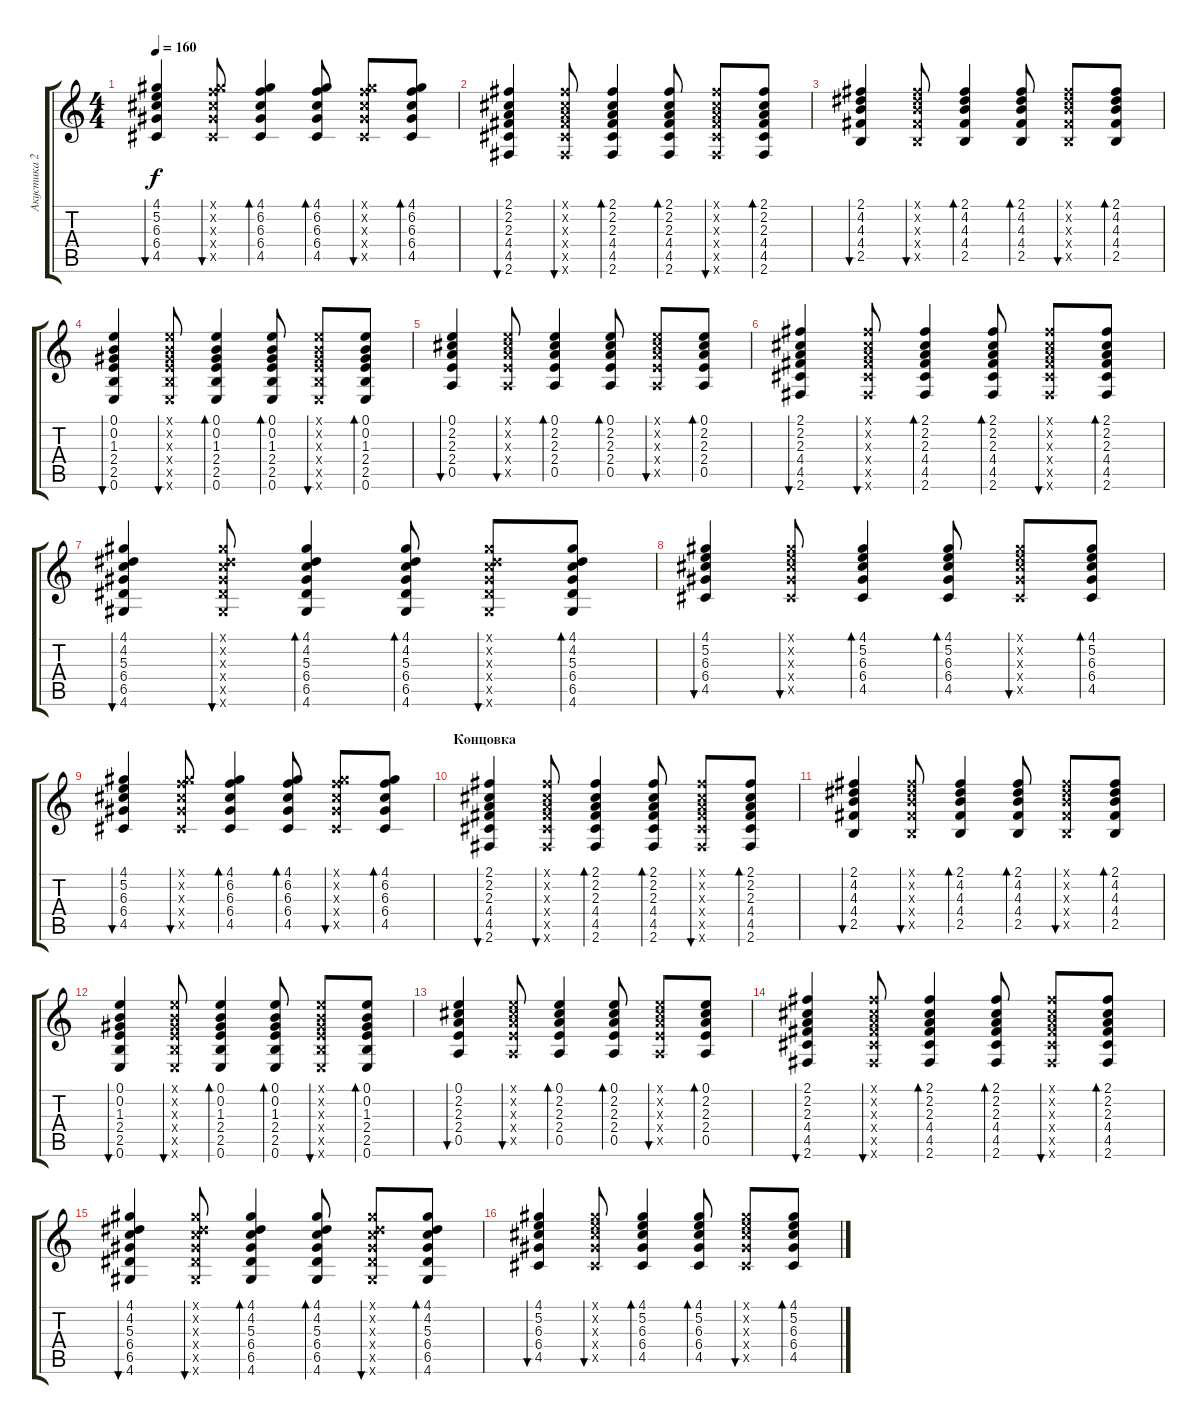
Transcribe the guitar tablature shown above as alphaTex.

\track ("Акустика 2" "Акустика 2") {instrument acousticguitarsteel}
\staff {score tabs}
\tuning (E4 B3 G3 D3 A2 E2) {hide}
\ts (4 4)
\tempo 160
\clef g2
\ks c
(4.1 5.2 6.3 6.4 4.5).4{bu 60 dy f} (4.1{x} 6.2{x} 6.3{x} 6.4{x} 4.5{x}).8{bu 60} (4.1 6.2 6.3 6.4 4.5).4{bd 60} (4.1 6.2 6.3 6.4 4.5).8{bd 60} (4.1{x} 6.2{x} 6.3{x} 6.4{x} 4.5{x}).8{bu 60} (4.1 6.2 6.3 6.4 4.5).8{bd 60} |
(2.1 2.2 2.3 4.4 4.5 2.6).4{bu 60} (2.1{x} 2.2{x} 2.3{x} 4.4{x} 4.5{x} 2.6{x}).8{bu 60} (2.1 2.2 2.3 4.4 4.5 2.6).4{bd 60} (2.1 2.2 2.3 4.4 4.5 2.6).8{bd 60} (2.1{x} 2.2{x} 2.3{x} 4.4{x} 4.5{x} 2.6{x}).8{bu 60} (2.1 2.2 2.3 4.4 4.5 2.6).8{bd 60} |
(2.1 4.2 4.3 4.4 2.5).4{bu 60} (2.1{x} 4.2{x} 4.3{x} 4.4{x} 2.5{x}).8{bu 60} (2.1 4.2 4.3 4.4 2.5).4{bd 60} (2.1 4.2 4.3 4.4 2.5).8{bd 60} (2.1{x} 4.2{x} 4.3{x} 4.4{x} 2.5{x}).8{bu 60} (2.1 4.2 4.3 4.4 2.5).8{bd 60} |
(0.1 0.2 1.3 2.4 2.5 0.6).4{bu 60} (0.1{x} 0.2{x} 1.3{x} 2.4{x} 2.5{x} 0.6{x}).8{bu 60} (0.1 0.2 1.3 2.4 2.5 0.6).4{bd 60} (0.1 0.2 1.3 2.4 2.5 0.6).8{bd 60} (0.1{x} 0.2{x} 1.3{x} 2.4{x} 2.5{x} 0.6{x}).8{bu 60} (0.1 0.2 1.3 2.4 2.5 0.6).8{bd 60} |
(0.1 2.2 2.3 2.4 0.5).4{bu 60} (0.1{x} 2.2{x} 2.3{x} 2.4{x} 0.5{x}).8{bu 60} (0.1 2.2 2.3 2.4 0.5).4{bd 60} (0.1 2.2 2.3 2.4 0.5).8{bd 60} (0.1{x} 2.2{x} 2.3{x} 2.4{x} 0.5{x}).8{bu 60} (0.1 2.2 2.3 2.4 0.5).8{bd 60} |
(2.1 2.2 2.3 4.4 4.5 2.6).4{bu 60} (2.1{x} 2.2{x} 2.3{x} 4.4{x} 4.5{x} 2.6{x}).8{bu 60} (2.1 2.2 2.3 4.4 4.5 2.6).4{bd 60} (2.1 2.2 2.3 4.4 4.5 2.6).8{bd 60} (2.1{x} 2.2{x} 2.3{x} 4.4{x} 4.5{x} 2.6{x}).8{bu 60} (2.1 2.2 2.3 4.4 4.5 2.6).8{bd 60} |
(4.1 4.2 5.3 6.4 6.5 4.6).4{bu 60} (4.1{x} 4.2{x} 5.3{x} 6.4{x} 6.5{x} 4.6{x}).8{bu 60} (4.1 4.2 5.3 6.4 6.5 4.6).4{bd 60} (4.1 4.2 5.3 6.4 6.5 4.6).8{bd 60} (4.1{x} 4.2{x} 5.3{x} 6.4{x} 6.5{x} 4.6{x}).8{bu 60} (4.1 4.2 5.3 6.4 6.5 4.6).8{bd 60} |
(4.1 5.2 6.3 6.4 4.5).4{bu 60} (4.1{x} 5.2{x} 6.3{x} 6.4{x} 4.5{x}).8{bu 60} (4.1 5.2 6.3 6.4 4.5).4{bd 60} (4.1 5.2 6.3 6.4 4.5).8{bd 60} (4.1{x} 5.2{x} 6.3{x} 6.4{x} 4.5{x}).8{bu 60} (4.1 5.2 6.3 6.4 4.5).8{bd 60} |
(4.1 5.2 6.3 6.4 4.5).4{bu 60} (4.1{x} 6.2{x} 6.3{x} 6.4{x} 4.5{x}).8{bu 60} (4.1 6.2 6.3 6.4 4.5).4{bd 60} (4.1 6.2 6.3 6.4 4.5).8{bd 60} (4.1{x} 6.2{x} 6.3{x} 6.4{x} 4.5{x}).8{bu 60} (4.1 6.2 6.3 6.4 4.5).8{bd 60} |
\section ("" "Концовка")
(2.1 2.2 2.3 4.4 4.5 2.6).4{bu 60} (2.1{x} 2.2{x} 2.3{x} 4.4{x} 4.5{x} 2.6{x}).8{bu 60} (2.1 2.2 2.3 4.4 4.5 2.6).4{bd 60} (2.1 2.2 2.3 4.4 4.5 2.6).8{bd 60} (2.1{x} 2.2{x} 2.3{x} 4.4{x} 4.5{x} 2.6{x}).8{bu 60} (2.1 2.2 2.3 4.4 4.5 2.6).8{bd 60} |
(2.1 4.2 4.3 4.4 2.5).4{bu 60} (2.1{x} 4.2{x} 4.3{x} 4.4{x} 2.5{x}).8{bu 60} (2.1 4.2 4.3 4.4 2.5).4{bd 60} (2.1 4.2 4.3 4.4 2.5).8{bd 60} (2.1{x} 4.2{x} 4.3{x} 4.4{x} 2.5{x}).8{bu 60} (2.1 4.2 4.3 4.4 2.5).8{bd 60} |
(0.1 0.2 1.3 2.4 2.5 0.6).4{bu 60} (0.1{x} 0.2{x} 1.3{x} 2.4{x} 2.5{x} 0.6{x}).8{bu 60} (0.1 0.2 1.3 2.4 2.5 0.6).4{bd 60} (0.1 0.2 1.3 2.4 2.5 0.6).8{bd 60} (0.1{x} 0.2{x} 1.3{x} 2.4{x} 2.5{x} 0.6{x}).8{bu 60} (0.1 0.2 1.3 2.4 2.5 0.6).8{bd 60} |
(0.1 2.2 2.3 2.4 0.5).4{bu 60} (0.1{x} 2.2{x} 2.3{x} 2.4{x} 0.5{x}).8{bu 60} (0.1 2.2 2.3 2.4 0.5).4{bd 60} (0.1 2.2 2.3 2.4 0.5).8{bd 60} (0.1{x} 2.2{x} 2.3{x} 2.4{x} 0.5{x}).8{bu 60} (0.1 2.2 2.3 2.4 0.5).8{bd 60} |
(2.1 2.2 2.3 4.4 4.5 2.6).4{bu 60} (2.1{x} 2.2{x} 2.3{x} 4.4{x} 4.5{x} 2.6{x}).8{bu 60} (2.1 2.2 2.3 4.4 4.5 2.6).4{bd 60} (2.1 2.2 2.3 4.4 4.5 2.6).8{bd 60} (2.1{x} 2.2{x} 2.3{x} 4.4{x} 4.5{x} 2.6{x}).8{bu 60} (2.1 2.2 2.3 4.4 4.5 2.6).8{bd 60} |
(4.1 4.2 5.3 6.4 6.5 4.6).4{bu 60} (4.1{x} 4.2{x} 5.3{x} 6.4{x} 6.5{x} 4.6{x}).8{bu 60} (4.1 4.2 5.3 6.4 6.5 4.6).4{bd 60} (4.1 4.2 5.3 6.4 6.5 4.6).8{bd 60} (4.1{x} 4.2{x} 5.3{x} 6.4{x} 6.5{x} 4.6{x}).8{bu 60} (4.1 4.2 5.3 6.4 6.5 4.6).8{bd 60} |
(4.1 5.2 6.3 6.4 4.5).4{bu 60} (4.1{x} 5.2{x} 6.3{x} 6.4{x} 4.5{x}).8{bu 60} (4.1 5.2 6.3 6.4 4.5).4{bd 60} (4.1 5.2 6.3 6.4 4.5).8{bd 60} (4.1{x} 5.2{x} 6.3{x} 6.4{x} 4.5{x}).8{bu 60} (4.1 5.2 6.3 6.4 4.5).8{bd 60}
